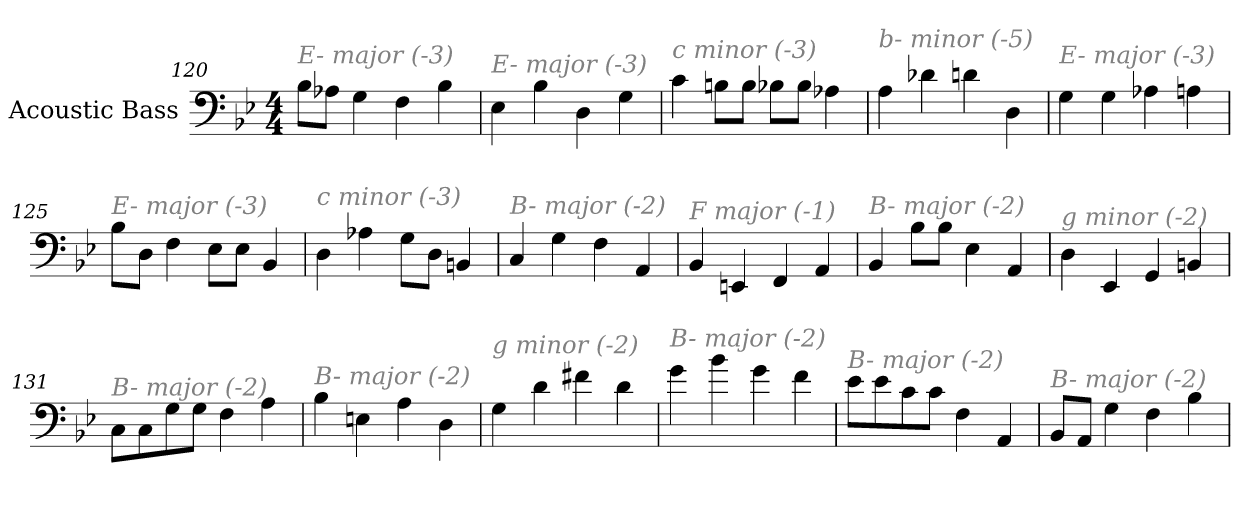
**kern
*part1
*staff1
*I"Acoustic Bass
*clefF4
*ITrd7c12
*k[b-e-]
*B-:
*M4/4
=120
!LO:TX:i:color=#808080:t=E- major (-3)
8BB-L
8AA-XJ
4GG
4FF
4BB-
=121
!LO:TX:i:color=#808080:t=E- major (-3)
4EE-
4BB-
4DD
4GG
=122
!LO:TX:i:color=#808080:t=c minor (-3)
4C
8BBnL
8BBJ
8BB-XL
8BB-J
4AA-X
=123
!LO:TX:i:color=#808080:t=b- minor (-5)
4AA
4D-X
4Dn
4DD
=124
!LO:TX:i:color=#808080:t=E- major (-3)
4GG
4GG
4AA-X
4AAn
=125
!LO:TX:i:color=#808080:t=E- major (-3)
8BB-L
8DDJ
4FF
8EE-L
8EE-J
4BBB-
=126
!LO:TX:i:color=#808080:t=c minor (-3)
4DD
4AA-X
8GGL
8DDJ
4BBBn
=127
!LO:TX:i:color=#808080:t=B- major (-2)
4CC
4GG
4FF
4AAA
=128
!LO:TX:i:color=#808080:t=F major (-1)
4BBB-
4EEEn
4FFF
4AAA
=129
!LO:TX:i:color=#808080:t=B- major (-2)
4BBB-
8BB-L
8BB-J
4EE-
4AAA
=130
!LO:TX:i:color=#808080:t=g minor (-2)
4DD
4EEE-
4GGG
4BBBn
=131
!LO:TX:i:color=#808080:t=B- major (-2)
8CCL
8CC
8GG
8GGJ
4FF
4AA
=132
!LO:TX:i:color=#808080:t=B- major (-2)
4BB-
4EEn
4AA
4DD
=133
!LO:TX:i:color=#808080:t=g minor (-2)
4GG
4D
4F#X
4D
=134
!LO:TX:i:color=#808080:t=B- major (-2)
4G
4B-
4G
4F
=135
!LO:TX:i:color=#808080:t=B- major (-2)
8E-L
8E-
8C
8CJ
4FF
4AAA
=136
!LO:TX:i:color=#808080:t=B- major (-2)
8BBB-L
8AAAJ
4GG
4FF
4BB-
=
*-
